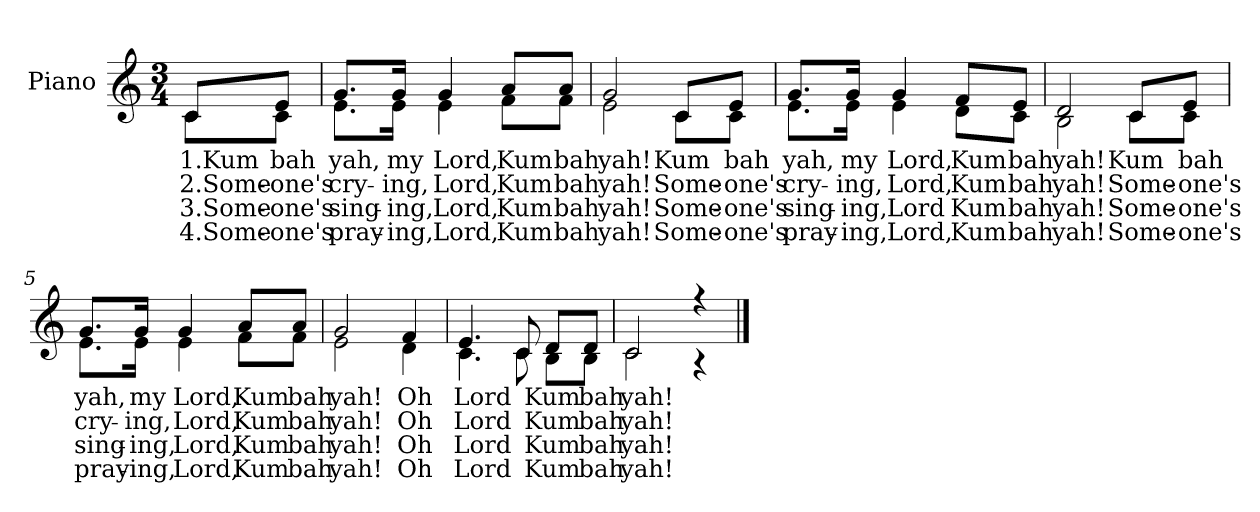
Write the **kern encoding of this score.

**kern	**text	**text	**text	**text
*part1	*part1	*part1	*part1	*part1
*staff1	*staff1	*staff1	*staff1	*staff1
*I"Piano	*	*	*	*
*I'Pno.	*	*	*	*
*clefG2	*	*	*	*
*k[]	*	*	*	*
*M3/4	*	*	*	*
=	=	=	=	=
*^	*	*	*	*
8c/L	8c\L	1.Kum	2.Some-	3.Some-	4.Some-
8e/J	8c\J	bah	-one's	-one's	-one's
=1	=1	=1	=1	=1	=1
8.g/L	8.e\L	yah,	cry-	sing-	pray-
16g/Jk	16e\Jk	my	-ing,	-ing,	-ing,
4g/	4e\	Lord,	Lord,	Lord,	Lord,
8a/L	8f\L	Kum	Kum	Kum	Kum
8a/J	8f\J	bah	bah	bah	bah
=2	=2	=2	=2	=2	=2
2g/	2e\	yah!	yah!	yah!	yah!
8c/L	8c\L	Kum	Some-	Some-	Some-
8e/J	8c\J	bah	-one's	-one's	-one's
=3	=3	=3	=3	=3	=3
8.g/L	8.e\L	yah,	cry-	sing-	pray-
16g/Jk	16e\Jk	my	-ing,	-ing,	-ing,
4g/	4e\	Lord,	Lord,	Lord	Lord,
8f/L	8d\L	Kum	Kum	Kum	Kum
8e/J	8c\J	bah	bah	bah	bah
!!LO:LB:g=z	!!
=4	=4	=4	=4	=4	=4
2d/	2B\	yah!	yah!	yah!	yah!
8c/L	8c\L	Kum	Some-	Some-	Some-
8e/J	8c\J	bah	-one's	-one's	-one's
=5	=5	=5	=5	=5	=5
8.g/L	8.e\L	yah,	cry-	sing-	pray-
16g/Jk	16e\Jk	my	-ing,	-ing,	-ing,
4g/	4e\	Lord,	Lord,	Lord,	Lord,
8a/L	8f\L	Kum	Kum	Kum	Kum
8a/J	8f\J	bah	bah	bah	bah
=6	=6	=6	=6	=6	=6
2g/	2e\	yah!	yah!	yah!	yah!
4f/	4d\	Oh	Oh	Oh	Oh
=7	=7	=7	=7	=7	=7
4.e/	4.c\	Lord	Lord	Lord	Lord
8c/	8c\	.	.	.	.
8d/L	8B\L	Kum	Kum	Kum	Kum
8d/J	8B\J	bah	bah	bah	bah
=8	=8	=8	=8	=8	=8
2c/	2c\	yah!	yah!	yah!	yah!
4r	4r	.	.	.	.
*v	*v	*	*	*	*
==	==	==	==	==
*-	*-	*-	*-	*-
